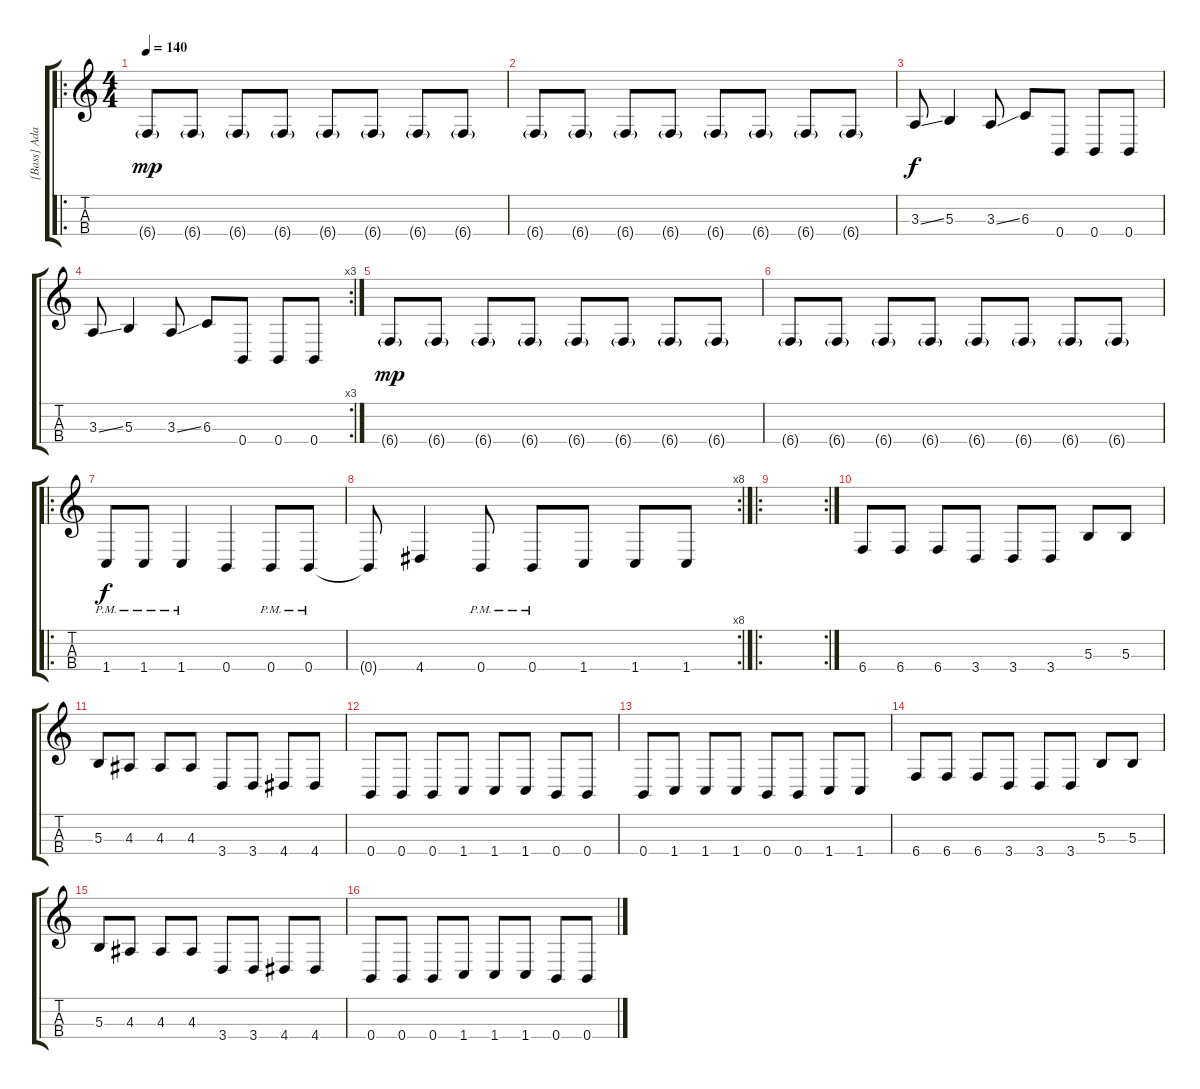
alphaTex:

\track ("[Bass] Adam Duce" "[Bass] Ada") {instrument electricbasspick}
\staff {score tabs}
\tuning (E3 B2 Gb2 B1) {hide}
\ro
\ts (4 4)
\tempo 140
\clef g2
\ks c
6.4{g}.8{dy mp} 6.4{g}.8 6.4{g}.8 6.4{g}.8 6.4{g}.8 6.4{g}.8 6.4{g}.8 6.4{g}.8 |
6.4{g}.8 6.4{g}.8 6.4{g}.8 6.4{g}.8 6.4{g}.8 6.4{g}.8 6.4{g}.8 6.4{g}.8 |
3.3{ss}.8{dy f} 5.3.4 3.3{ss}.8 6.3.8 0.4.8 0.4.8 0.4.8 |
\rc 3
3.3{ss}.8 5.3.4 3.3{ss}.8 6.3.8 0.4.8 0.4.8 0.4.8 |
6.4{g}.8{dy mp} 6.4{g}.8 6.4{g}.8 6.4{g}.8 6.4{g}.8 6.4{g}.8 6.4{g}.8 6.4{g}.8 |
6.4{g}.8 6.4{g}.8 6.4{g}.8 6.4{g}.8 6.4{g}.8 6.4{g}.8 6.4{g}.8 6.4{g}.8 |
\ro
1.4{pm}.8{dy f} 1.4{pm}.8 1.4{pm}.4 0.4.4 0.4{pm}.8 0.4{pm}.8 |
\rc 8
0.4{t}.8 4.4.4 0.4{pm}.8 0.4{pm}.8 1.4.8 1.4.8 1.4.8 |
\ro
\rc 2
|
6.4.8 6.4.8 6.4.8 3.4.8 3.4.8 3.4.8 5.3.8 5.3.8 |
5.3.8 4.3.8 4.3.8 4.3.8 3.4.8 3.4.8 4.4.8 4.4.8 |
0.4.8 0.4.8 0.4.8 1.4.8 1.4.8 1.4.8 0.4.8 0.4.8 |
0.4.8 1.4.8 1.4.8 1.4.8 0.4.8 0.4.8 1.4.8 1.4.8 |
6.4.8 6.4.8 6.4.8 3.4.8 3.4.8 3.4.8 5.3.8 5.3.8 |
5.3.8 4.3.8 4.3.8 4.3.8 3.4.8 3.4.8 4.4.8 4.4.8 |
0.4.8 0.4.8 0.4.8 1.4.8 1.4.8 1.4.8 0.4.8 0.4.8
